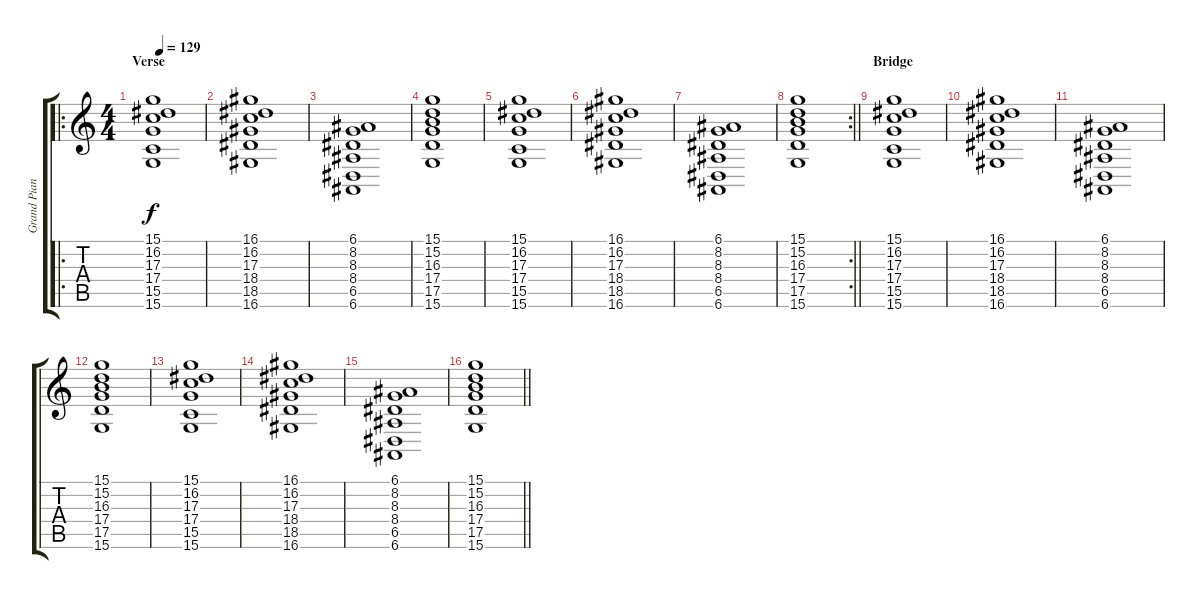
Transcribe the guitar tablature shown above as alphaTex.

\track ("Grand Piano" "Grand Pian") {instrument acousticgrandpiano}
\staff {score tabs}
\tuning (E4 B3 G3 D3 A2 E2) {hide}
\ro
\ts (4 4)
\section ("" "Verse")
\tempo 129
\clef g2
\ks c
(15.1 16.2 17.3 17.4 15.5 15.6).1{dy f} |
(16.1 16.2 17.3 18.4 18.5 16.6).1 |
(6.1 8.2 8.3 8.4 6.5 6.6).1 |
(15.1 15.2 16.3 17.4 17.5 15.6).1 |
(15.1 16.2 17.3 17.4 15.5 15.6).1 |
(16.1 16.2 17.3 18.4 18.5 16.6).1 |
(6.1 8.2 8.3 8.4 6.5 6.6).1 |
\rc 2
\barLineRight lightlight
(15.1 15.2 16.3 17.4 17.5 15.6).1 |
\section ("" "Bridge")
(15.1 16.2 17.3 17.4 15.5 15.6).1 |
(16.1 16.2 17.3 18.4 18.5 16.6).1 |
(6.1 8.2 8.3 8.4 6.5 6.6).1 |
(15.1 15.2 16.3 17.4 17.5 15.6).1 |
(15.1 16.2 17.3 17.4 15.5 15.6).1 |
(16.1 16.2 17.3 18.4 18.5 16.6).1 |
(6.1 8.2 8.3 8.4 6.5 6.6).1 |
\barLineRight lightlight
(15.1 15.2 16.3 17.4 17.5 15.6).1
